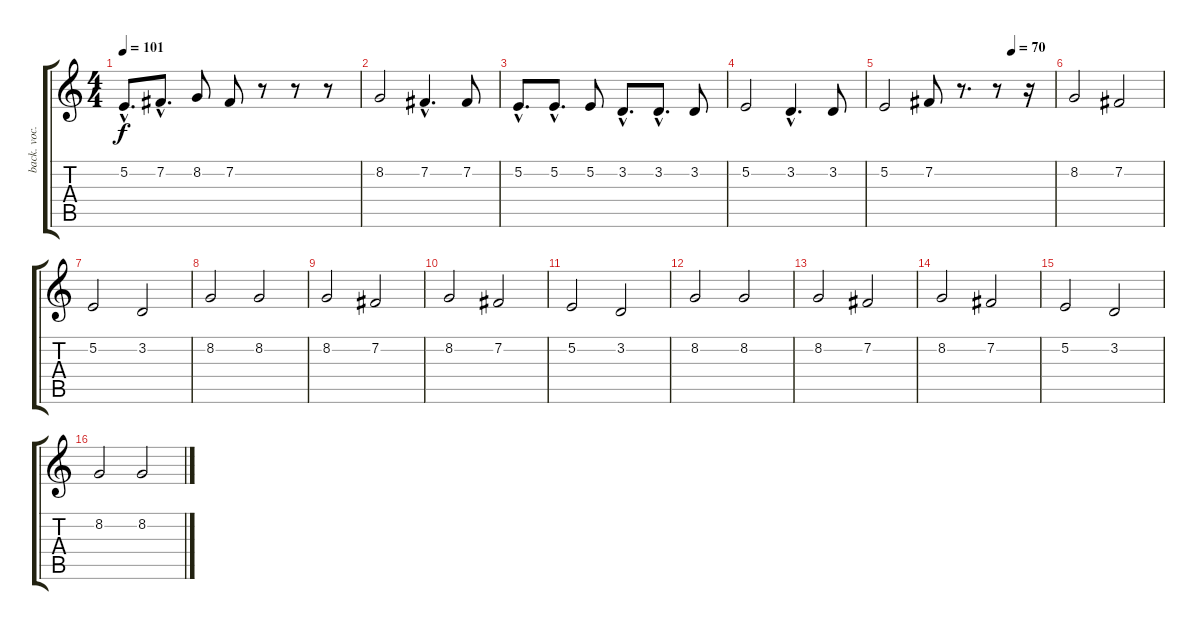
\track ("back. voc." "back. voc.") {instrument choiraahs}
\staff {score tabs}
\tuning (E4 B3 G3 D3 A2 E2) {hide}
\ts (4 4)
\tempo 101
\clef g2
\ks c
5.2{hac}.8{d dy f} 7.2{hac}.8{d} 8.2.8 7.2.8 r.8 r.8 r.8 |
8.2.2 7.2{hac}.4{d} 7.2.8 |
5.2{hac}.8{d} 5.2{hac}.8{d} 5.2.8 3.2{hac}.8{d} 3.2{hac}.8{d} 3.2.8 |
5.2.2 3.2{hac}.4{d} 3.2.8 |
\tempo (75 0.75)
\tempo (70 0.75)
5.2.2 7.2.8 r.8{d} r.8 r.16 |
8.2.2 7.2.2 |
5.2.2 3.2.2 |
8.2.2 8.2.2 |
8.2.2 7.2.2 |
8.2.2 7.2.2 |
5.2.2 3.2.2 |
8.2.2 8.2.2 |
8.2.2 7.2.2 |
8.2.2 7.2.2 |
5.2.2 3.2.2 |
8.2.2 8.2.2
